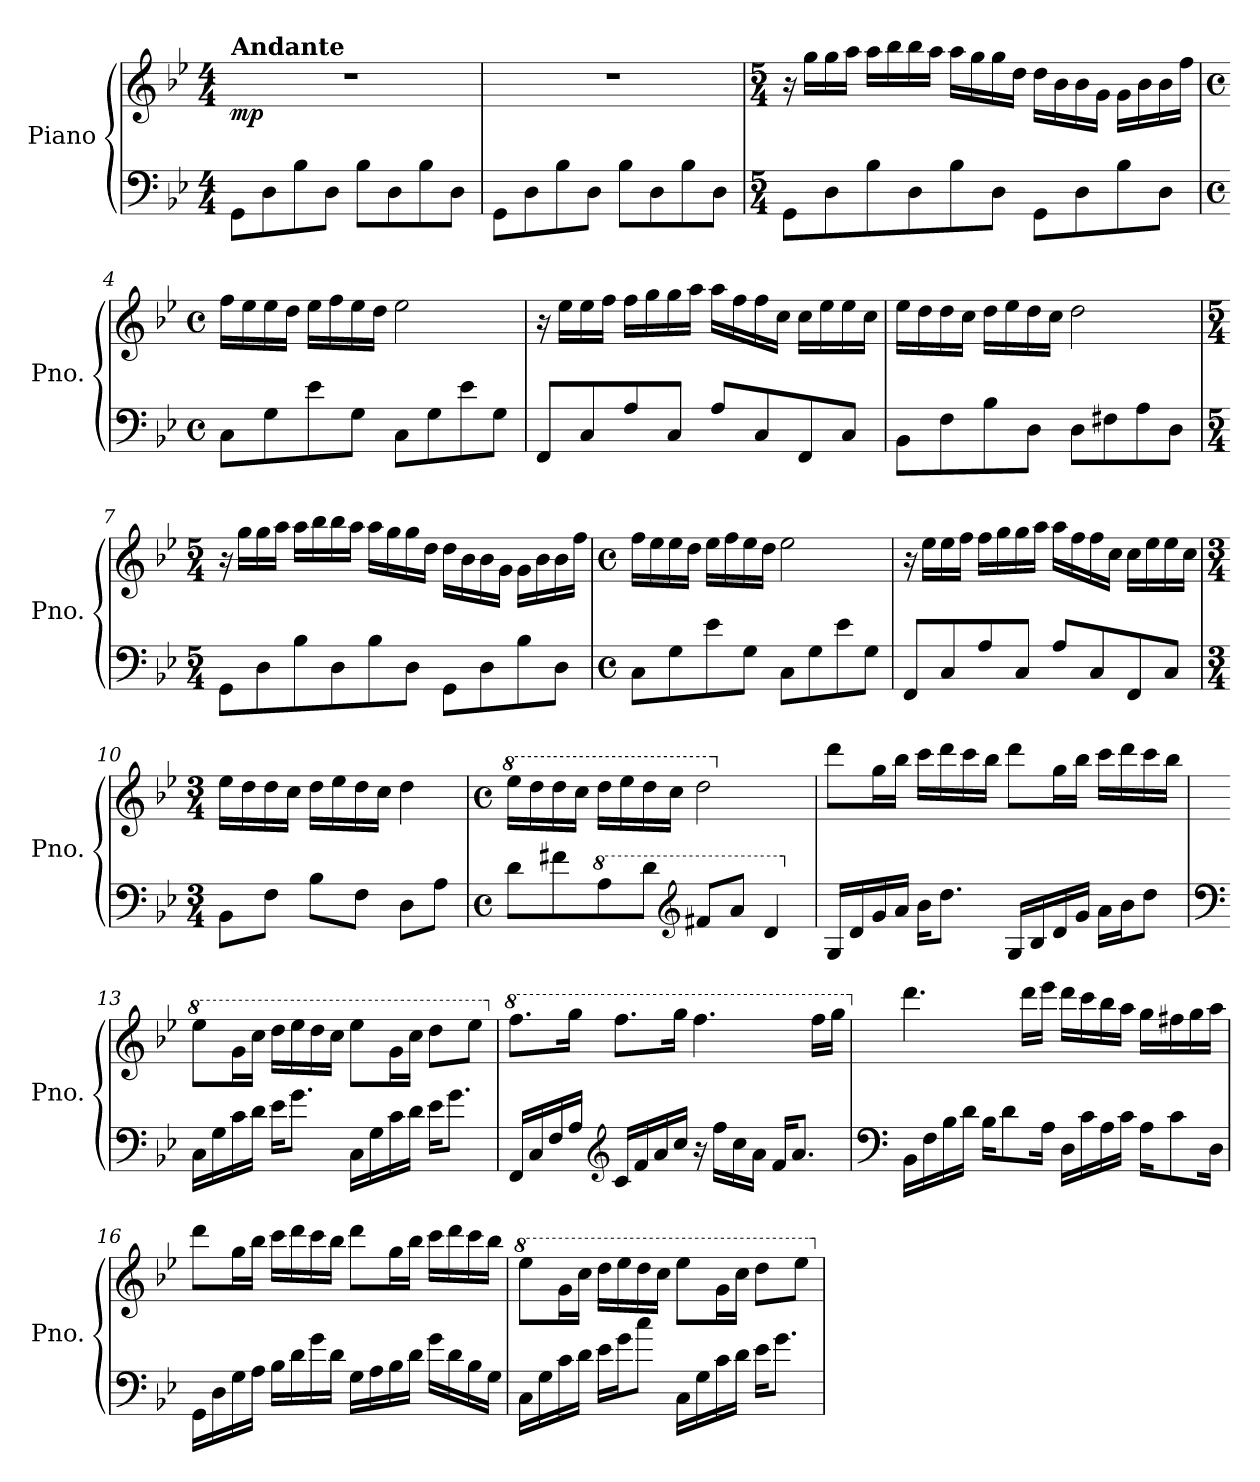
**kern	**kern	**dynam
*part1	*part1	*part1
*staff2	*staff1	*staff1/2
*I"Piano	*	*
*I'Pno.	*	*
*clefF4	*clefG2	*
*k[b-e-]	*k[b-e-]	*
*M4/4	*M4/4	*
=1	=1	=1
!	!LO:TX:a:B:t=Andante	!
!	!	!LO:DY:b
8GG\L	1r	mp
8D\	.	.
8B-\	.	.
8D\J	.	.
8B-\L	.	.
8D\	.	.
8B-\	.	.
8D\J	.	.
=2	=2	=2
8GG\L	1r	.
8D\	.	.
8B-\	.	.
8D\J	.	.
8B-\L	.	.
8D\	.	.
8B-\	.	.
8D\J	.	.
=3	=3	=3
*M5/4	*M5/4	*
8GG\L	16r	.
.	16gg\LL	.
8D\	16gg\	.
.	16aa\JJ	.
8B-\	16aa\LL	.
.	16bb-\	.
8D\	16bb-\	.
.	16aa\JJ	.
8B-\	16aa\LL	.
.	16gg\	.
8D\J	16gg\	.
.	16dd\JJ	.
8GG\L	16dd\LL	.
.	16b-\	.
8D\	16b-\	.
.	16g\JJ	.
8B-\	16g\LL	.
.	16b-\	.
8D\J	16b-\	.
.	16ff\JJ	.
!!LO:LB:g=z
=4	=4	=4
*M4/4	*M4/4	*
*met(c)	*met(c)	*
8C\L	16ff\LL	.
.	16ee-\	.
8G\	16ee-\	.
.	16dd\JJ	.
8e-\	16ee-\LL	.
.	16ff\	.
8G\J	16ee-\	.
.	16dd\JJ	.
8C\L	2ee-\	.
8G\	.	.
8e-\	.	.
8G\J	.	.
=5	=5	=5
8FF/L	16r	.
.	16ee-\LL	.
8C/	16ee-\	.
.	16ff\JJ	.
8A/	16ff\LL	.
.	16gg\	.
8C/J	16gg\	.
.	16aa\JJ	.
8A/L	16aa\LL	.
.	16ff\	.
8C/	16ff\	.
.	16cc\JJ	.
8FF/	16cc\LL	.
.	16ee-\	.
8C/J	16ee-\	.
.	16cc\JJ	.
=6	=6	=6
8BB-\L	16ee-\LL	.
.	16dd\	.
8F\	16dd\	.
.	16cc\JJ	.
8B-\	16dd\LL	.
.	16ee-\	.
8D\J	16dd\	.
.	16cc\JJ	.
8D\L	2dd\	.
8F#X\	.	.
8A\	.	.
8D\J	.	.
!!LO:LB:g=z
=7	=7	=7
*M5/4	*M5/4	*
8GG\L	16r	.
.	16gg\LL	.
8D\	16gg\	.
.	16aa\JJ	.
8B-\	16aa\LL	.
.	16bb-\	.
8D\	16bb-\	.
.	16aa\JJ	.
8B-\	16aa\LL	.
.	16gg\	.
8D\J	16gg\	.
.	16dd\JJ	.
8GG\L	16dd\LL	.
.	16b-\	.
8D\	16b-\	.
.	16g\JJ	.
8B-\	16g\LL	.
.	16b-\	.
8D\J	16b-\	.
.	16ff\JJ	.
=8	=8	=8
*M4/4	*M4/4	*
*met(c)	*met(c)	*
8C\L	16ff\LL	.
.	16ee-\	.
8G\	16ee-\	.
.	16dd\JJ	.
8e-\	16ee-\LL	.
.	16ff\	.
8G\J	16ee-\	.
.	16dd\JJ	.
8C\L	2ee-\	.
8G\	.	.
8e-\	.	.
8G\J	.	.
!!LO:LB:g=z
=9	=9	=9
8FF/L	16r	.
.	16ee-\LL	.
8C/	16ee-\	.
.	16ff\JJ	.
8A/	16ff\LL	.
.	16gg\	.
8C/J	16gg\	.
.	16aa\JJ	.
8A/L	16aa\LL	.
.	16ff\	.
8C/	16ff\	.
.	16cc\JJ	.
8FF/	16cc\LL	.
.	16ee-\	.
8C/J	16ee-\	.
.	16cc\JJ	.
=10	=10	=10
*M3/4	*M3/4	*
8BB-\L	16ee-\LL	.
.	16dd\	.
8F\J	16dd\	.
.	16cc\JJ	.
8B-\L	16dd\LL	.
.	16ee-\	.
8F\J	16dd\	.
.	16cc\JJ	.
8D\L	4dd\	.
8A\J	.	.
=11	=11	=11
*M4/4	*M4/4	*
*met(c)	*met(c)	*
*	*8va	*
8d\L	16eee-\LL	.
.	16ddd\	.
8f#X\	16ddd\	.
.	16ccc\JJ	.
*8va	*	*
8a\	16ddd\LL	.
.	16eee-\	.
8dd\J	16ddd\	.
.	16ccc\JJ	.
*clefG2	*	*
8ff#X/L	2ddd\	.
8aa/J	.	.
4dd/	.	.
!!LO:LB:g=z
=12	=12	=12
*X8va	*	*
*	*X8va	*
16G/LL	8ddd\L	.
16d/	.	.
16g/	16gg\L	.
16a/JJ	16bb-\JJ	.
16b-\KL	16ccc\LL	.
8.dd\J	16ddd\	.
.	16ccc\	.
.	16bb-\JJ	.
16G/LL	8ddd\L	.
16B-/	.	.
16d/	16gg\L	.
16g/JJ	16bb-\JJ	.
16a\LL	16ccc\LL	.
16b-\J	16ddd\	.
8dd\J	16ccc\	.
.	16bb-\JJ	.
=13	=13	=13
*clefF4	*	*
*	*8va	*
16C\LL	8eee-\L	.
16G\	.	.
16c\	16gg\L	.
16d\JJ	16ccc\JJ	.
16e-\KL	16ddd\LL	.
8.g\J	16eee-\	.
.	16ddd\	.
.	16ccc\JJ	.
16C\LL	8eee-\L	.
16G\	.	.
16c\	16gg\L	.
16d\JJ	16ccc\JJ	.
16e-\KL	8ddd\L	.
8.g\J	.	.
.	8eee-\J	.
!!LO:PB:g=z
=14	=14	=14
*	*X8va	*
*	*8va	*
16FF/LL	8.fff\L	.
16C/	.	.
16F/	.	.
16A/JJ	16ggg\Jk	.
*clefG2	*	*
16c/LL	8.fff\L	.
16f/	.	.
16a/	.	.
16cc/JJ	16ggg\Jk	.
16r	4.fff\	.
16ff\LL	.	.
16cc\	.	.
16a\JJ	.	.
16f/KL	.	.
8.a/J	.	.
.	16fff\LL	.
.	16ggg\JJ	.
=15	=15	=15
*clefF4	*	*
*	*X8va	*
16BB-\LL	4.ddd\	.
16F\	.	.
16B-\	.	.
16d\JJ	.	.
16B-\KL	.	.
8d\	.	.
.	16ddd\LL	.
16A\Jk	16eee-\JJ	.
16D\LL	16ddd\LL	.
16c\	16ccc\	.
16A\	16bb-\	.
16c\JJ	16aa\JJ	.
16A\KL	16gg\LL	.
8c\	16ff#X\	.
.	16gg\	.
16D\Jk	16aa\JJ	.
!!LO:LB:g=z
=16	=16	=16
16GG\LL	8ddd\L	.
16D\	.	.
16G\	16gg\L	.
16A\JJ	16bb-\JJ	.
16B-\LL	16ccc\LL	.
16d\	16ddd\	.
16g\	16ccc\	.
16d\JJ	16bb-\JJ	.
16G\LL	8ddd\L	.
16A\	.	.
16B-\	16gg\L	.
16d\JJ	16bb-\JJ	.
16g\LL	16ccc\LL	.
16d\	16ddd\	.
16B-\	16ccc\	.
16G\JJ	16bb-\JJ	.
=17	=17	=17
*	*8va	*
16C\LL	8eee-\L	.
16G\	.	.
16c\	16gg\L	.
16d\JJ	16ccc\JJ	.
16e-\LL	16ddd\LL	.
16g\J	16eee-\	.
8cc\J	16ddd\	.
.	16ccc\JJ	.
16C\LL	8eee-\L	.
16G\	.	.
16c\	16gg\L	.
16d\JJ	16ccc\JJ	.
16e-\KL	8ddd\L	.
8.g\J	.	.
.	8eee-\J	.
*	*X8va	*
=	=	=
*-	*-	*-
